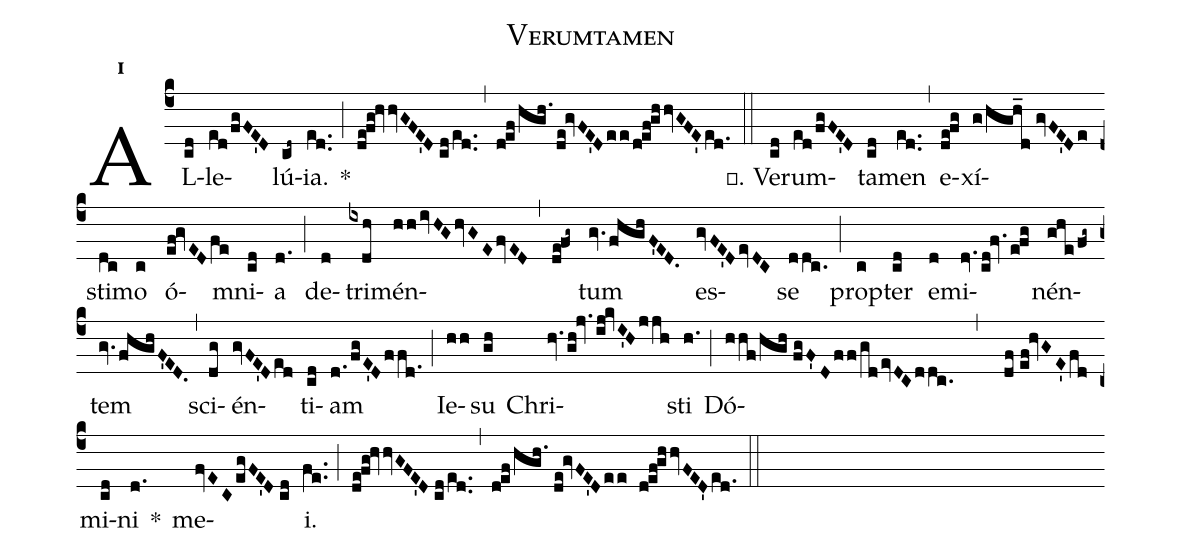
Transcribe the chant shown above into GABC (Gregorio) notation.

name:Verumtamen;
mode:1;
office-part:Alleluia;
%%
(c4) AL(cd)le(ed/fgFE'D)lú(cd~)ia.(ed..) *(;) (de!fg!hvvGFE'D//cd/ed..) (,) (d!ef/hgh./de!gvFE'Dee/d!ef!ghhvGFE'/ed.) (::) ℣. Ve(cd)rum(ed/fgFE'D)ta(cd)men(ed..) (,) e(de!fg)xí(g/hgh_d//gvFE'De)sti(dc)mo(c) ó(ef!gvED/fe)mni(cd)a(d.) (;) de(d)tri(ixdh)mén(hh/ivHG/hvGE/fvED,de!fg~)tum(gv./fhghF'ED.) es(gvFE'D/evDC)se(ddc.) (;) prop(c)ter(cd) e(d)mi(dv./cd!fv./e!fg)nén(ghe/fg~)tem(gv./fhghF'ED.) (,) sci(dg)én(gvFE'D/ed)ti(cd)am(d./fgE'D/ffd.) (;) Ie(hh)su(gh) Chri(hv./gh!jv./ij!kvI'H/jjh)sti(h.) (;) Dó(hhf/hgh//fgF'D/ff/gd/evDC/ddc. , df//ef!hvGE'/fd)mi(cd)ni(d.) *() me(fvEC/egFE'D//cd)i.(fe..) (;) (de!fg!hvvGFE'D//cd/ed..) (,) (d!ef/hgh.//de!gvFE'D/ee d!ef!ghhvFED'/ed.) (::)
